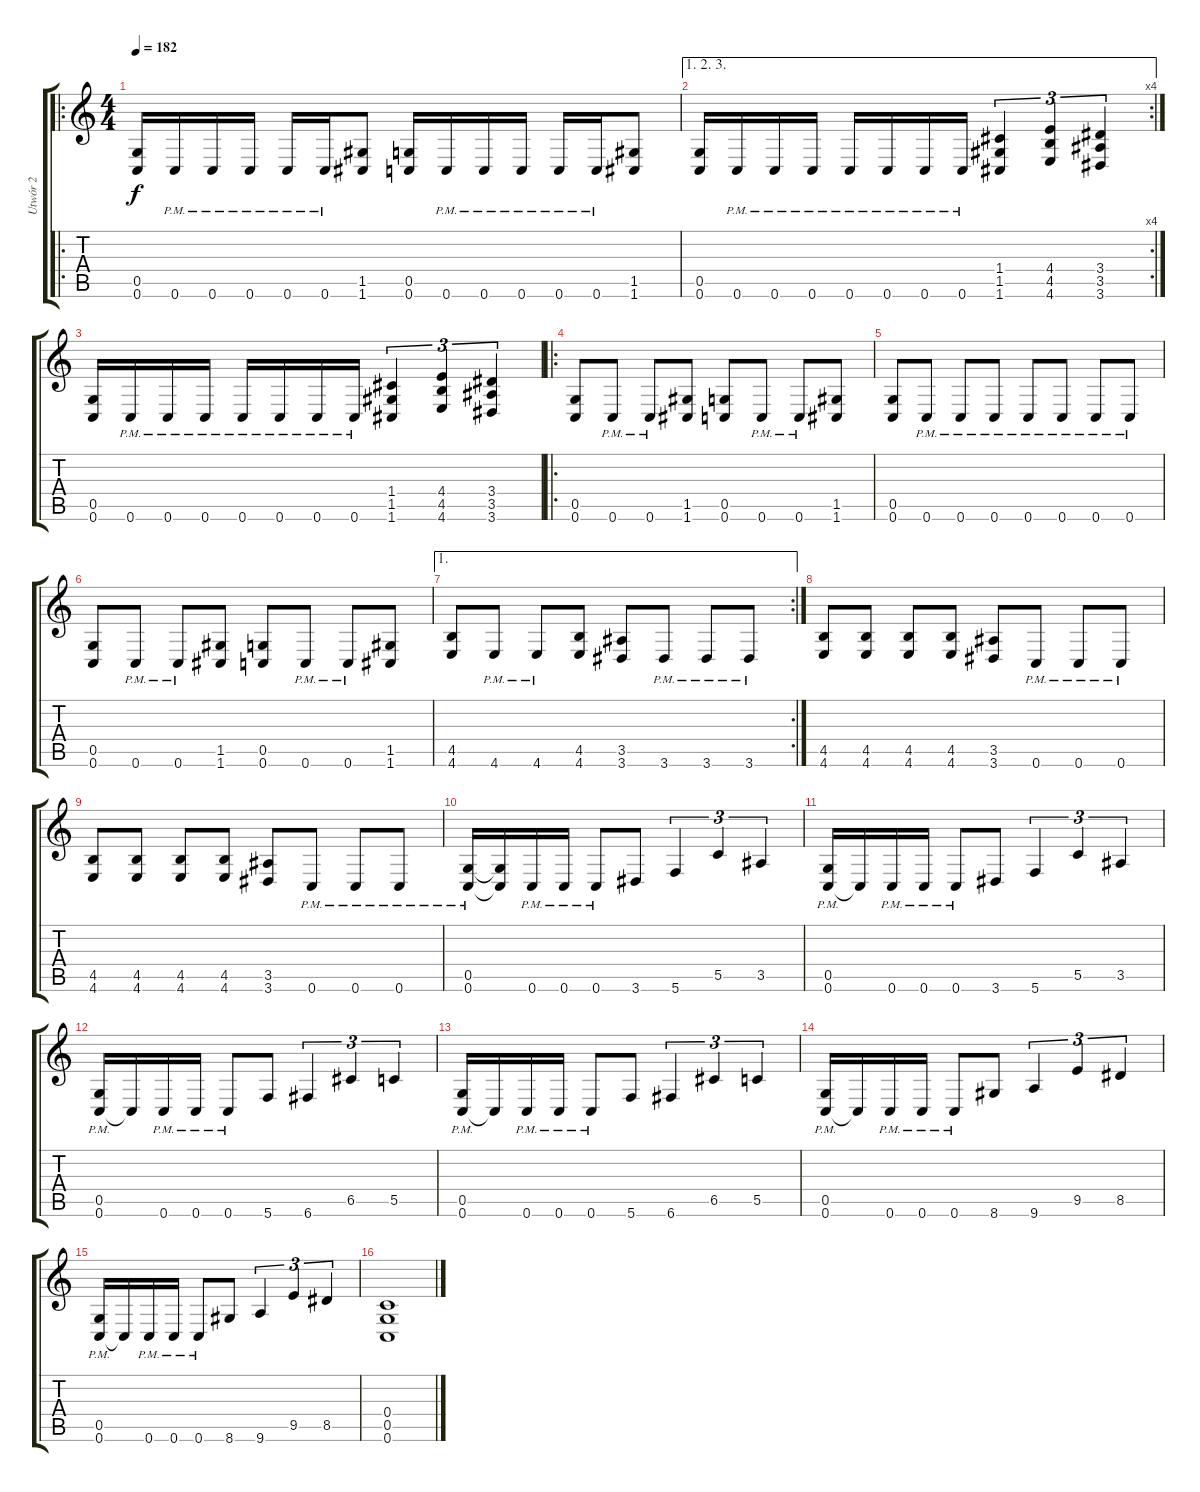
\track ("Utwór 2" "Utwór 2") {instrument distortionguitar}
\staff {score tabs}
\tuning (D4 A3 F3 C3 G2 C2) {hide}
\ro
\ts (4 4)
\tempo 182
\clef g2
\ks c
(0.5 0.6).16{dy f} 0.6{pm}.16 0.6{pm}.16 0.6{pm}.16 0.6{pm}.16 0.6{pm}.16 (1.5 1.6).8 (0.5 0.6).16 0.6{pm}.16 0.6{pm}.16 0.6{pm}.16 0.6{pm}.16 0.6{pm}.16 (1.5 1.6).8 |
\ae (1 2 3)
\rc 4
(0.5 0.6).16 0.6{pm}.16 0.6{pm}.16 0.6{pm}.16 0.6{pm}.16 0.6{pm}.16 0.6{pm}.16 0.6{pm}.16 (1.4 1.5 1.6).4{tu (3 2)} (4.4 4.5 4.6).4{tu (3 2)} (3.4 3.5 3.6).4{tu (3 2)} |
(0.5 0.6).16 0.6{pm}.16 0.6{pm}.16 0.6{pm}.16 0.6{pm}.16 0.6{pm}.16 0.6{pm}.16 0.6{pm}.16 (1.4 1.5 1.6).4{tu (3 2)} (4.4 4.5 4.6).4{tu (3 2)} (3.4 3.5 3.6).4{tu (3 2)} |
\ro
(0.5 0.6).8 0.6{pm}.8 0.6{pm}.8 (1.5 1.6).8 (0.5 0.6).8 0.6{pm}.8 0.6{pm}.8 (1.5 1.6).8 |
(0.5 0.6).8 0.6{pm}.8 0.6{pm}.8 0.6{pm}.8 0.6{pm}.8 0.6{pm}.8 0.6{pm}.8 0.6{pm}.8 |
(0.5 0.6).8 0.6{pm}.8 0.6{pm}.8 (1.5 1.6).8 (0.5 0.6).8 0.6{pm}.8 0.6{pm}.8 (1.5 1.6).8 |
\ae 1
\rc 2
(4.5 4.6).8 4.6{pm}.8 4.6{pm}.8 (4.5 4.6).8 (3.5 3.6).8 3.6{pm}.8 3.6{pm}.8 3.6{pm}.8 |
(4.5 4.6).8 (4.5 4.6).8 (4.5 4.6).8 (4.5 4.6).8 (3.5 3.6).8 0.6{pm}.8 0.6{pm}.8 0.6{pm}.8 |
(4.5 4.6).8 (4.5 4.6).8 (4.5 4.6).8 (4.5 4.6).8 (3.5 3.6).8 0.6{pm}.8 0.6{pm}.8 0.6{pm}.8 |
(0.5{pm} 0.6{pm}).16 (0.5{t} 0.6{t}).16 0.6{pm}.16 0.6{pm}.16 0.6{pm}.8 3.6.8 5.6.4{tu (3 2)} 5.5.4{tu (3 2)} 3.5.4{tu (3 2)} |
(0.5{pm} 0.6{pm}).16 0.6{t}.16 0.6{pm}.16 0.6{pm}.16 0.6{pm}.8 3.6.8 5.6.4{tu (3 2)} 5.5.4{tu (3 2)} 3.5.4{tu (3 2)} |
(0.5{pm} 0.6{pm}).16 0.6{t}.16 0.6{pm}.16 0.6{pm}.16 0.6{pm}.8 5.6.8 6.6.4{tu (3 2)} 6.5.4{tu (3 2)} 5.5.4{tu (3 2)} |
(0.5{pm} 0.6{pm}).16 0.6{t}.16 0.6{pm}.16 0.6{pm}.16 0.6{pm}.8 5.6.8 6.6.4{tu (3 2)} 6.5.4{tu (3 2)} 5.5.4{tu (3 2)} |
(0.5{pm} 0.6{pm}).16 0.6{t}.16 0.6{pm}.16 0.6{pm}.16 0.6{pm}.8 8.6.8 9.6.4{tu (3 2)} 9.5.4{tu (3 2)} 8.5.4{tu (3 2)} |
(0.5{pm} 0.6{pm}).16 0.6{t}.16 0.6{pm}.16 0.6{pm}.16 0.6{pm}.8 8.6.8 9.6.4{tu (3 2)} 9.5.4{tu (3 2)} 8.5.4{tu (3 2)} |
(0.4 0.5 0.6).1
